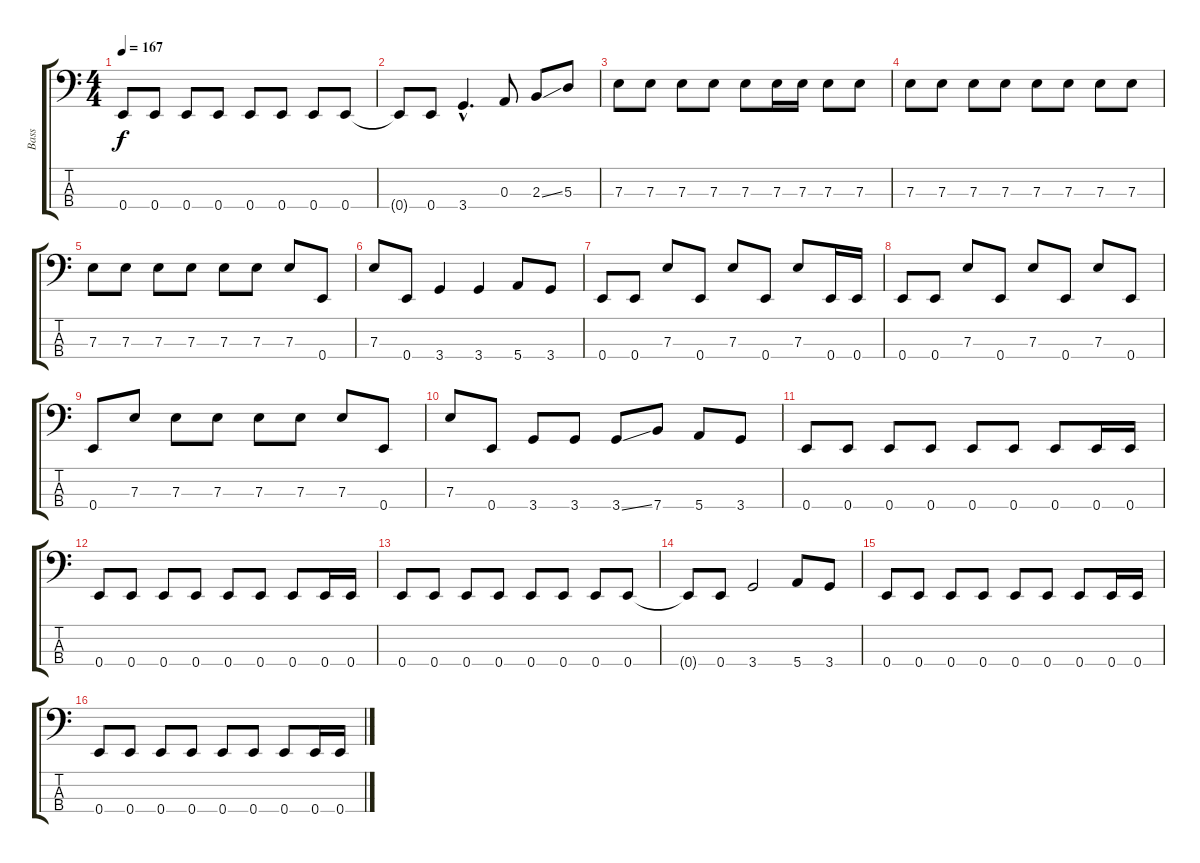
\track ("Bass" "Bass") {instrument electricbasspick}
\staff {score tabs}
\tuning (G2 D2 A1 E1) {hide}
\ts (4 4)
\tempo 167
\clef f4
\ks c
0.4.8{dy f} 0.4.8 0.4.8 0.4.8 0.4.8 0.4.8 0.4.8 0.4.8 |
0.4{t}.8 0.4.8 3.4{hac}.4{d} 0.3.8 2.3{ss}.8 5.3.8 |
7.3.8 7.3.8 7.3.8 7.3.8 7.3.8 7.3.16 7.3.16 7.3.8 7.3.8 |
7.3.8 7.3.8 7.3.8 7.3.8 7.3.8 7.3.8 7.3.8 7.3.8 |
7.3.8 7.3.8 7.3.8 7.3.8 7.3.8 7.3.8 7.3.8 0.4.8 |
7.3.8 0.4.8 3.4.4 3.4.4 5.4.8 3.4.8 |
0.4.8 0.4.8 7.3.8 0.4.8 7.3.8 0.4.8 7.3.8 0.4.16 0.4.16 |
0.4.8 0.4.8 7.3.8 0.4.8 7.3.8 0.4.8 7.3.8 0.4.8 |
0.4.8 7.3.8 7.3.8 7.3.8 7.3.8 7.3.8 7.3.8 0.4.8 |
7.3.8 0.4.8 3.4.8 3.4.8 3.4{ss}.8 7.4.8 5.4.8 3.4.8 |
0.4.8 0.4.8 0.4.8 0.4.8 0.4.8 0.4.8 0.4.8 0.4.16 0.4.16 |
0.4.8 0.4.8 0.4.8 0.4.8 0.4.8 0.4.8 0.4.8 0.4.16 0.4.16 |
0.4.8 0.4.8 0.4.8 0.4.8 0.4.8 0.4.8 0.4.8 0.4.8 |
0.4{t}.8 0.4.8 3.4.2 5.4.8 3.4.8 |
0.4.8 0.4.8 0.4.8 0.4.8 0.4.8 0.4.8 0.4.8 0.4.16 0.4.16 |
0.4.8 0.4.8 0.4.8 0.4.8 0.4.8 0.4.8 0.4.8 0.4.16 0.4.16
